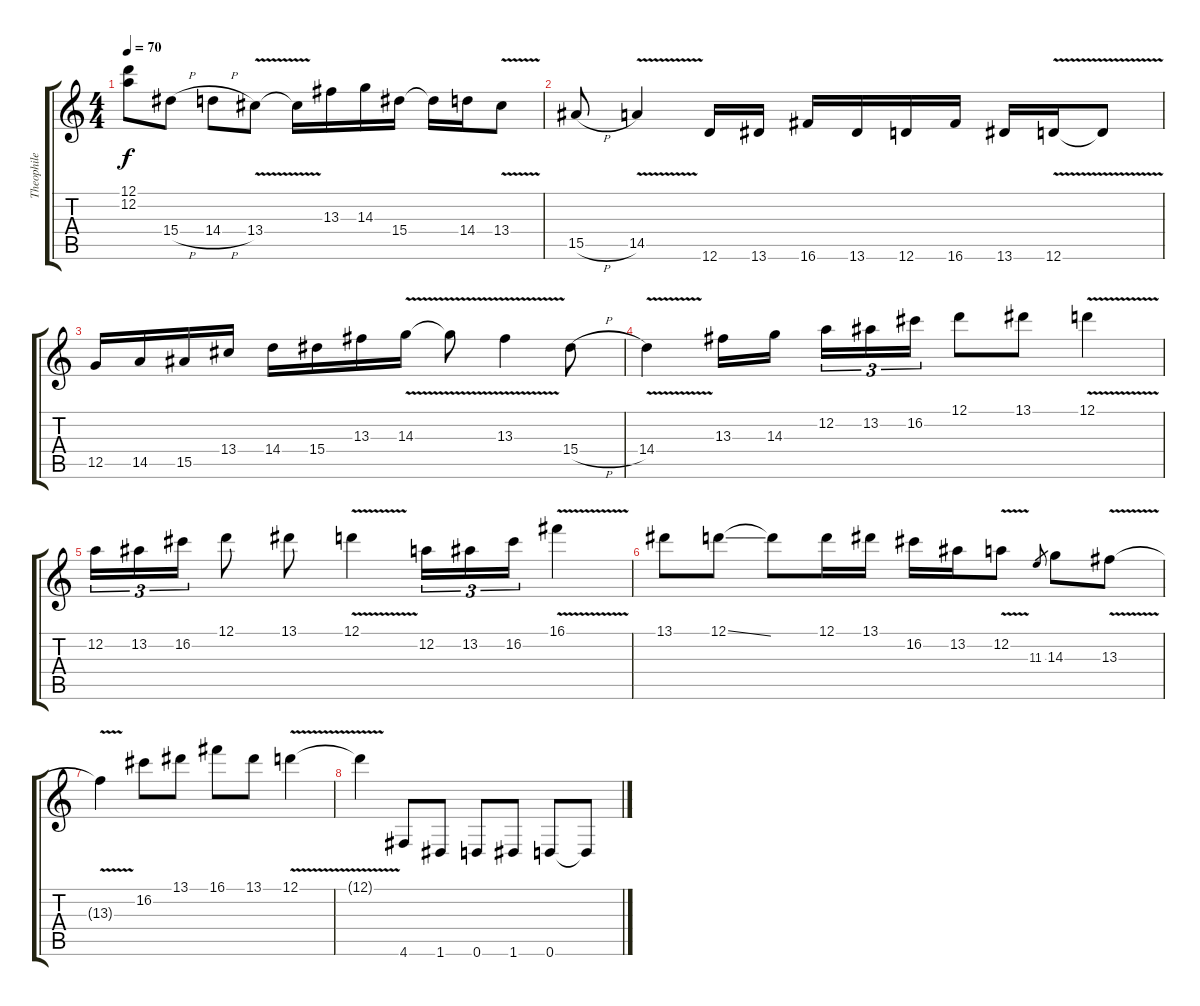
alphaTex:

\track ("Theophile " "Theophile ") {instrument distortionguitar}
\staff {score tabs}
\tuning (D4 A3 F3 C3 G2 D2) {hide}
\ts (4 4)
\tempo 70
\clef g2
\ks c
(12.1 12.2).8{dy f} 15.4{h}.8 14.4{h}.8 13.4{v}.8 13.4{t}.16 13.3.16 14.3.16 15.4.16 15.4{t}.16 14.4.16 13.4{v}.8 |
15.5{h}.8 14.5{v}.4 12.6.16 13.6.16 16.6.16 13.6.16 12.6.16 16.6.16 13.6.16 12.6{v}.16 12.6{t}.8 |
12.5.16 14.5.16 15.5.16 13.4.16 14.4.16 15.4.16 13.3.16 14.3{v}.16 14.3{t}.8 13.3{v}.4 15.4{h}.8 |
14.4{v}.4 13.3.16 14.3.16 12.2.16{tu (3 2)} 13.2.16{tu (3 2)} 16.2.16{tu (3 2)} 12.1.8 13.1.8 12.1{v}.4 |
12.2.16{tu (3 2)} 13.2.16{tu (3 2)} 16.2.16{tu (3 2)} 12.1.8 13.1.8 12.1{v}.4 12.2.16{tu (3 2)} 13.2.16{tu (3 2)} 16.2.16{tu (3 2)} 16.1{v}.4 |
13.1.8 12.1{ss}.8 12.1{t}.8 12.1.16 13.1.16 16.2.16 13.2.16 12.2{v}.8 11.3.8{gr} 14.3.8 13.3{v}.8 |
13.3{t}.4 16.2.8 13.1.8 16.1.8 13.1.8 12.1{v}.4 |
12.1{t}.4 4.6.8 1.6.8 0.6.8 1.6.8 0.6.8 0.6{t}.8
